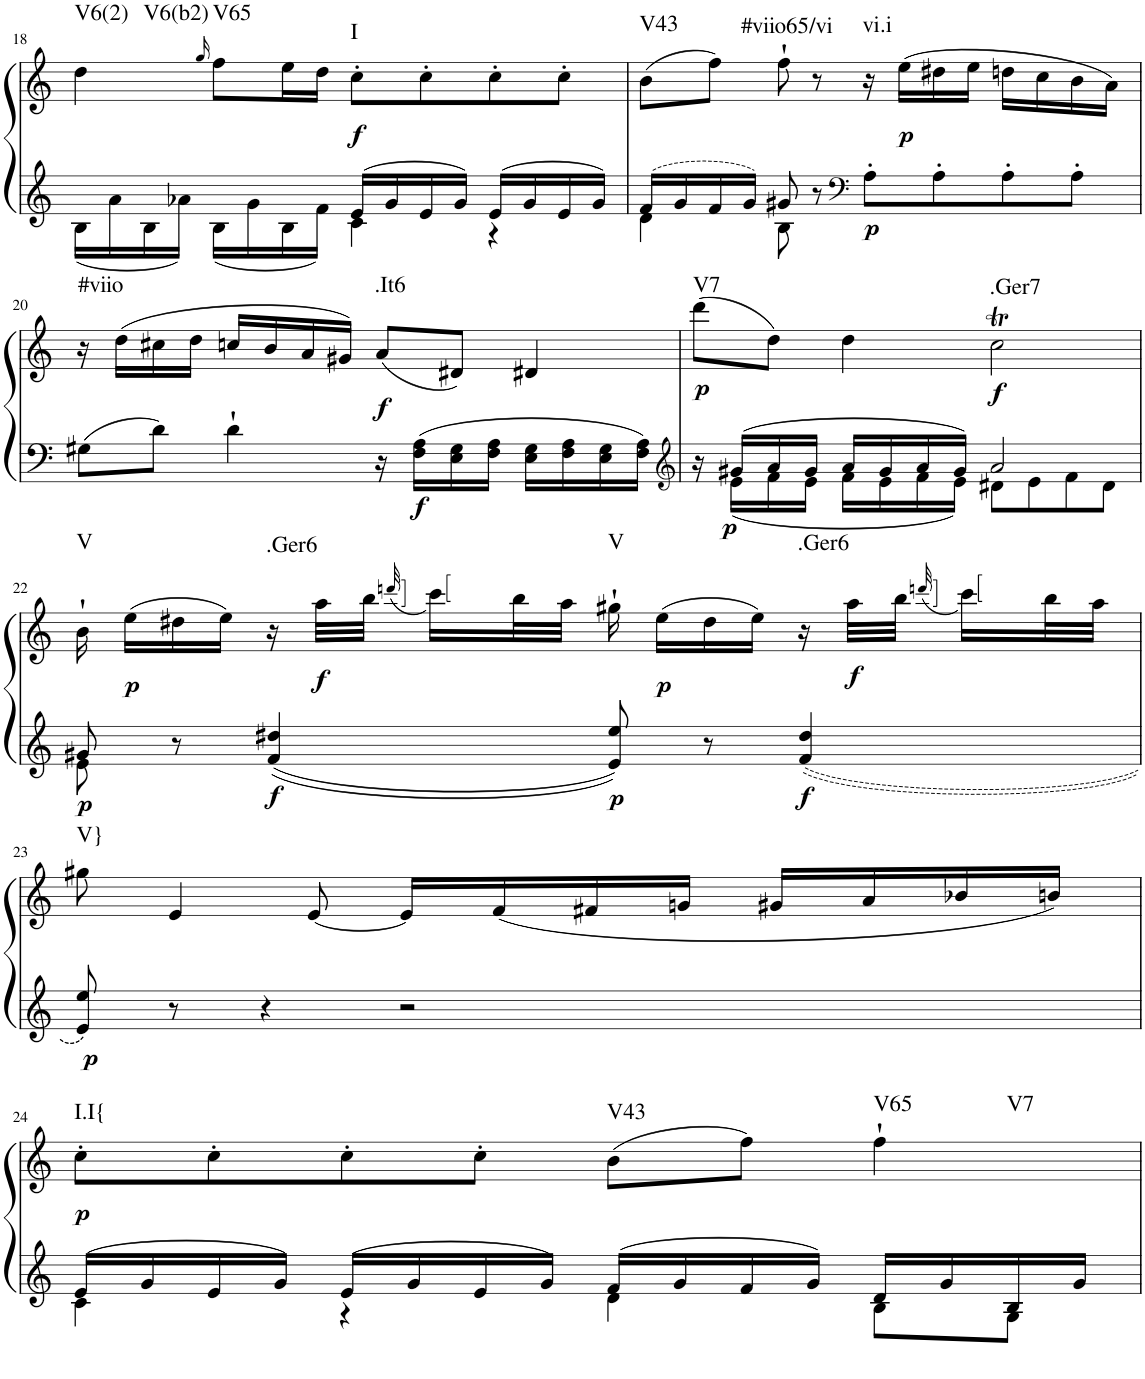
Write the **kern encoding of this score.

**kern	**kern	**dynam	**harte
*part1	*part1	*part1	*part1
*staff2	*staff1	*staff1/2	*
*I"Klavier linke Hand	*	*	*
!!LO:PB:g=z
*clefG2	*clefG2	*	*
*k[]	*k[]	*	*
*M4/4	*M4/4	*	*
*met(c)	*met(c)	*	*
=18	=18	=18	=18
*^	*	*	*
!	!	!	!	!LO:H:n=1:kt=V6(2)
!	!	!	!	!LO:H:n=2:kt=V6(b2)
4ryy	16B\LL	4dd\	.	N N
.	16a\	.	.	.
.	16B\	.	.	.
.	16a-X\JJ	.	.	.
.	.	16qgg/	.	.
!	!	!	!	!LO:H:kt=V65
4ryy	16B\LL	8ff\L	.	N
.	16g\	.	.	.
.	16B\	16ee\L	.	.
.	16f\JJ	16dd\JJ	.	.
!	!	!	!LO:DY:b	!LO:H:kt=I
16e/LL	4c\	8cc'\L	f	N
16g/	.	.	.	.
16e/	.	8cc'\	.	.
16g/JJ	.	.	.	.
16e/LL	4r	8cc'\	.	.
16g/	.	.	.	.
16e/	.	8cc'\J	.	.
16g/JJ	.	.	.	.
=19	=19	=19	=19	=19
!	!	!	!	!LO:H:kt=V43
16f/LL	4d\	(8b\L	.	N
16g/	.	.	.	.
16f/	.	8ff\J)	.	.
16g/JJ	.	.	.	.
!	!	!	!	!LO:H:kt=#viio65/vi
8g#X/	8B\	8ff`\	.	N
8r	2ryy	8r	.	.
*clefF4	*	*	*	*
!	!	!	!LO:DY:b=2	!LO:H:kt=vi.i
8A'>\L	.	16r	p	N
!	!	!	!LO:DY:b	!
.	.	(16ee\LL	p	.
8A'>\	.	16dd#X\	.	.
.	.	16ee\JJ	.	.
8A'>\	.	16ddn\LL	.	.
.	.	16cc\	.	.
8A'>\J	8ryy	16b\	.	.
.	.	16a\JJ)	.	.
*v	*v	*	*	*
!!LO:LB:g=z
=20	=20	=20	=20
!	!	!	!LO:H:kt=#viio
8G#X\L	16r	.	N
.	(16dd\LL	.	.
8d\J	16cc#X\	.	.
.	16dd\JJ	.	.
4d`\	16ccn/LL	.	.
.	16b/	.	.
.	16a/	.	.
.	16g#X/JJ)	.	.
!	!	!LO:DY:b	!LO:H:kt=.It6
16r	(8a/L	f	N
!	!	!LO:DY:b=2	!
16F\ 16A\LL	.	f	.
16E\ 16G#\	8d#X/J)	.	.
16F\ 16A\JJ	.	.	.
16E\ 16G#\LL	4d#X/	.	.
16F\ 16A\	.	.	.
16E\ 16G#\	.	.	.
16F\ 16A\JJ	.	.	.
=21	=21	=21	=21
*clefG2	*	*	*
*^	*	*	*
!	!	!	!LO:DY:b	!LO:H:kt=V7
16r	16ryy	(8ddd\L	p	N
!	!	!	!LO:DY:b=2	!
16g#X/LL	16e\LL	.	p	.
16a/	16f\	8dd\J)	.	.
16g#/JJ	16e\JJ	.	.	.
16a/LL	16f\LL	4dd\	.	.
16g#/	16e\	.	.	.
16a/	16f\	.	.	.
16g#/JJ	16e\JJ	.	.	.
!	!	!	!LO:DY:b	!LO:H:kt=.Ger7
2a/	8d#X\L	2ccT\	f	N
.	8e\	.	.	.
.	8f\	.	.	.
.	8d#\J	.	.	.
!!LO:LB:g=z
=22	=22	=22	=22	=22
!	!	!	!LO:DY:b=2	!LO:H:kt=V
8g#X/	8e\	16b`\	p	N
!	!	!	!LO:DY:b	!
.	.	(16ee\LL	p	.
8r	2..ryy	16dd#X\	.	.
.	.	16ee\JJ)	.	.
!	!	!	!LO:DY:b=2	!LO:H:kt=.Ger6
4f/ 4dd#X/	.	16r	f	N
!	!	!	!LO:DY:b	!
.	.	32aa\LLL	f	.
.	.	32bb\JJJ	.	.
.	.	(32qdddn/	.	.
.	.	16ccc\LL)	.	.
.	.	32bb\L	.	.
.	.	32aa\JJJ	.	.
!	!	!	!LO:DY:b=2	!LO:H:kt=V
8e/ 8ee/	.	16gg#X`\	p	N
!	!	!	!LO:DY:b	!
.	.	(16ee\LL	p	.
8r	.	16dd#\	.	.
.	.	16ee\JJ)	.	.
!	!	!	!LO:DY:b=2	!LO:H:kt=.Ger6
4f/ 4dd#/	.	16r	f	N
!	!	!	!LO:DY:b	!
.	.	32aa\LLL	f	.
.	.	32bb\JJJ	.	.
.	.	(32qdddn/	.	.
.	.	16ccc\LL)	.	.
.	.	32bb\L	.	.
.	.	32aa\JJJ	.	.
*v	*v	*	*	*
!!LO:LB:g=z
=23	=23	=23	=23
!	!	!LO:DY:b=2	!LO:H:kt=V}
8e/ 8ee/	8gg#X\	p	N
8r	4e/	.	.
4r	.	.	.
.	[8e/	.	.
2r	16e/LL]	.	.
.	(16f/	.	.
.	16f#X/	.	.
.	16gn/JJ	.	.
.	16g#X/LL	.	.
.	16a/	.	.
.	16b-X/	.	.
.	16bn/JJ)	.	.
!!LO:LB:g=z
=24	=24	=24	=24
*^	*	*	*
!	!	!	!LO:DY:b	!LO:H:kt=I.I{
16e/LL	4c\	8cc'\L	p	N
16g/	.	.	.	.
16e/	.	8cc'\	.	.
16g/JJ	.	.	.	.
16e/LL	4r	8cc'\	.	.
16g/	.	.	.	.
16e/	.	8cc'\J	.	.
16g/JJ	.	.	.	.
!	!	!	!	!LO:H:kt=V43
16f/LL	4d\	(8b\L	.	N
16g/	.	.	.	.
16f/	.	8ff\J)	.	.
16g/JJ	.	.	.	.
!	!	!	!	!LO:H:n=1:kt=V65
!	!	!	!	!LO:H:n=2:kt=V7
16d/LL	8B\L	4ff`\	.	N N
16g/	.	.	.	.
16B/	8G\J	.	.	.
16g/JJ	.	.	.	.
*v	*v	*	*	*
=	=	=	=
*-	*-	*-	*-
